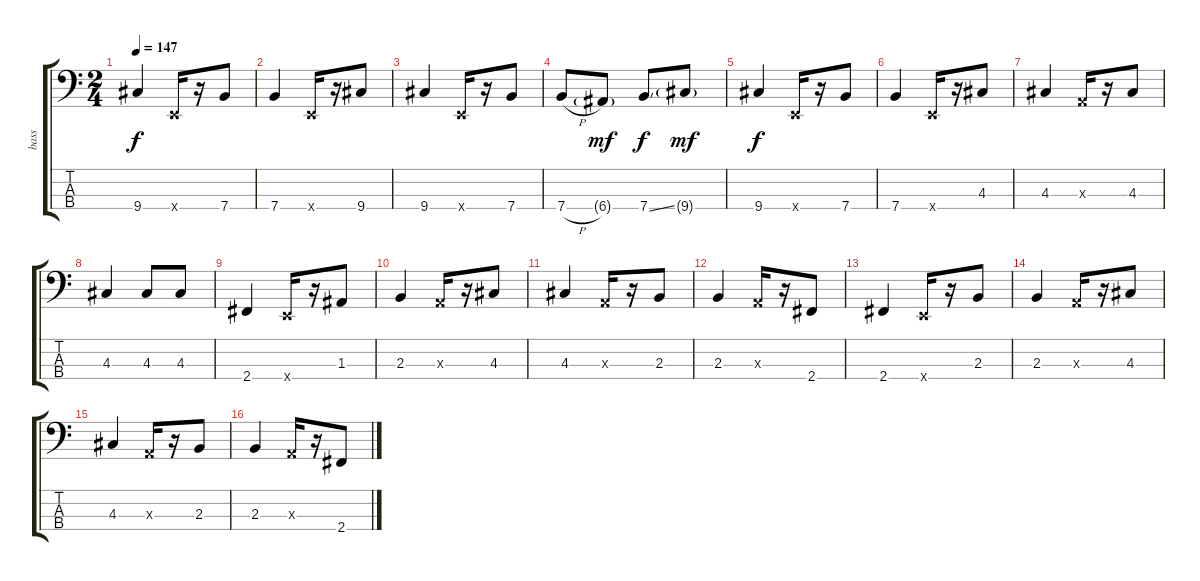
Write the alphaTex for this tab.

\track ("bass" "bass") {instrument electricbasspick}
\staff {score tabs}
\tuning (G2 D2 A1 E1) {hide}
\ts (2 4)
\tempo 147
\clef f4
\ks c
9.4.4{dy f} 0.4{x}.16 r.16 7.4.8 |
7.4.4 0.4{x}.16 r.16 9.4.8 |
9.4.4 0.4{x}.16 r.16 7.4.8 |
7.4{h}.8 6.4{g}.8{dy mf} 7.4{ss}.8{dy f} 9.4{g}.8{dy mf} |
9.4.4{dy f} 0.4{x}.16 r.16 7.4.8 |
7.4.4 0.4{x}.16 r.16 4.3.8 |
4.3.4 0.3{x}.16 r.16 4.3.8 |
4.3.4 4.3.8 4.3.8 |
2.4.4 0.4{x}.16 r.16 1.3.8 |
2.3.4 0.3{x}.16 r.16 4.3.8 |
4.3.4 0.3{x}.16 r.16 2.3.8 |
2.3.4 0.3{x}.16 r.16 2.4.8 |
2.4.4 0.4{x}.16 r.16 2.3.8 |
2.3.4 0.3{x}.16 r.16 4.3.8 |
4.3.4 0.3{x}.16 r.16 2.3.8 |
2.3.4 0.3{x}.16 r.16 2.4.8
